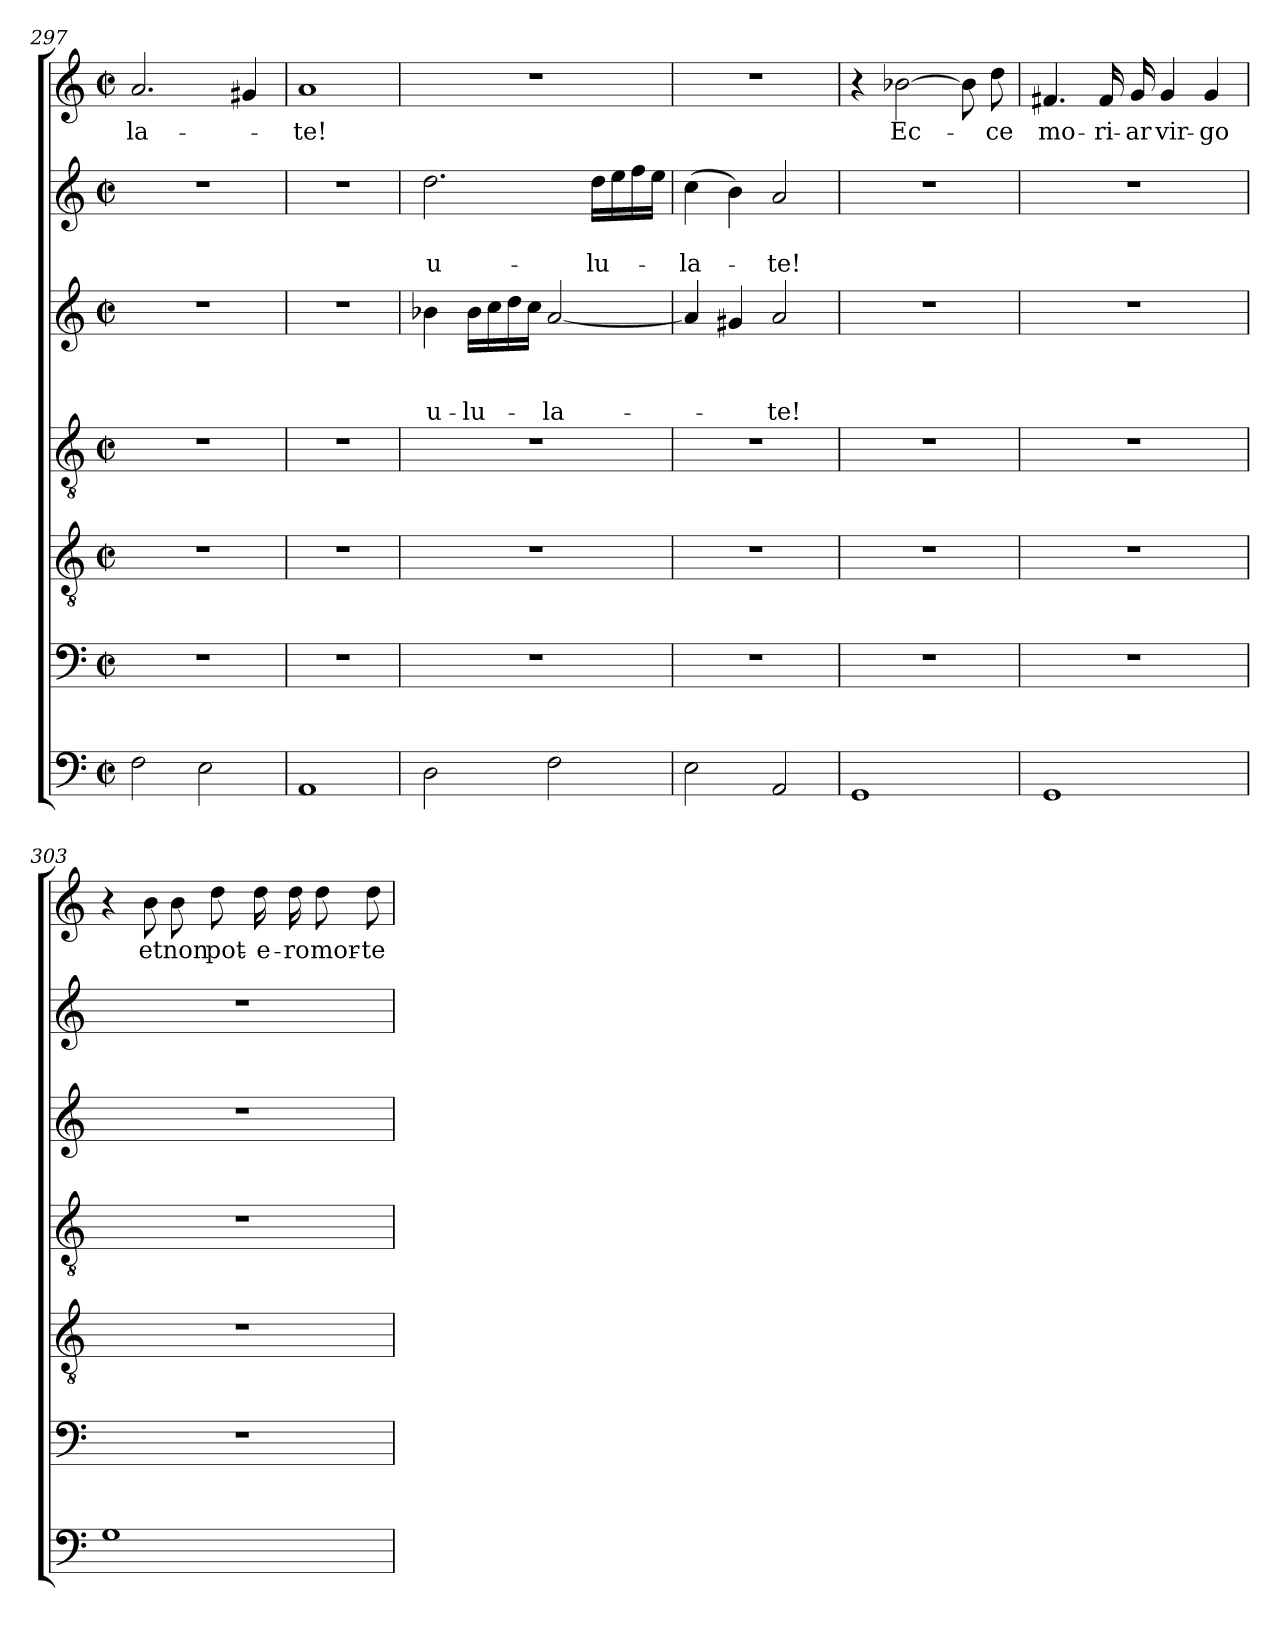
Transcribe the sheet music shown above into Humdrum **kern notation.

**kern	**kern	**kern	**kern	**kern	**text	**text	**text	**kern	**text	**text	**kern	**text
*part7	*part6	*part5	*part4	*part3	*part3	*part3	*part3	*part2	*part2	*part2	*part1	*part1
*staff7	*staff6	*staff5	*staff4	*staff3	*staff3	*staff3	*staff3	*staff2	*staff2	*staff2	*staff1	*staff1
!!LO:LB:g=z
*clefF4	*clefF4	*clefGv2	*clefGv2	*clefG2	*	*	*	*clefG2	*	*	*clefG2	*
*k[]	*k[]	*k[]	*k[]	*k[]	*	*	*	*k[]	*	*	*k[]	*
*C:	*C:	*C:	*C:	*C:	*	*	*	*C:	*	*	*C:	*
*M2/2	*M2/2	*M2/2	*M2/2	*M2/2	*	*	*	*M2/2	*	*	*M2/2	*
*met(c|)	*met(c|)	*met(c|)	*met(c|)	*met(c|)	*	*	*	*met(c|)	*	*	*met(c|)	*
=297	=297	=297	=297	=297	=297	=297	=297	=297	=297	=297	=297	=297
2F\	1r	1r	1r	1r	.	.	.	1r	.	.	2.a/	-la-
2E\	.	.	.	.	.	.	.	.	.	.	.	.
.	.	.	.	.	.	.	.	.	.	.	4g#X/	.
=298	=298	=298	=298	=298	=298	=298	=298	=298	=298	=298	=298	=298
1AA	1r	1r	1r	1r	.	.	.	1r	.	.	1a	-te!
=299	=299	=299	=299	=299	=299	=299	=299	=299	=299	=299	=299	=299
2D\	1r	1r	1r	4b-X\	.	.	u-	2.dd\	.	u-	1r	.
.	.	.	.	16b-\LL	.	.	-lu-	.	.	.	.	.
.	.	.	.	16cc\	.	.	.	.	.	.	.	.
.	.	.	.	16dd\	.	.	.	.	.	.	.	.
.	.	.	.	16cc\JJ	.	.	.	.	.	.	.	.
2F\	.	.	.	[2a/	.	.	-la-	.	.	.	.	.
.	.	.	.	.	.	.	.	16dd\LL	.	-lu-	.	.
.	.	.	.	.	.	.	.	16ee\	.	.	.	.
.	.	.	.	.	.	.	.	16ff\	.	.	.	.
.	.	.	.	.	.	.	.	16ee\JJ	.	.	.	.
=300	=300	=300	=300	=300	=300	=300	=300	=300	=300	=300	=300	=300
2E\	1r	1r	1r	4a/]	.	.	.	(4cc\	.	-la-	1r	.
.	.	.	.	4g#X/	.	.	.	4b\)	.	.	.	.
2AA/	.	.	.	2a/	.	.	-te!	2a/	.	-te!	.	.
=301	=301	=301	=301	=301	=301	=301	=301	=301	=301	=301	=301	=301
1GG	1r	1r	1r	1r	.	.	.	1r	.	.	4r	.
.	.	.	.	.	.	.	.	.	.	.	[2b-X\	Ec-
.	.	.	.	.	.	.	.	.	.	.	8b-\]	.
.	.	.	.	.	.	.	.	.	.	.	8dd\	-ce
=302	=302	=302	=302	=302	=302	=302	=302	=302	=302	=302	=302	=302
1GG	1r	1r	1r	1r	.	.	.	1r	.	.	4.f#X/	mo-
.	.	.	.	.	.	.	.	.	.	.	16f#/	-ri-
.	.	.	.	.	.	.	.	.	.	.	16g/	-ar
.	.	.	.	.	.	.	.	.	.	.	4g/	vir-
.	.	.	.	.	.	.	.	.	.	.	4g/	-go
=303	=303	=303	=303	=303	=303	=303	=303	=303	=303	=303	=303	=303
1G	1r	1r	1r	1r	.	.	.	1r	.	.	4r	.
.	.	.	.	.	.	.	.	.	.	.	8b\	et
.	.	.	.	.	.	.	.	.	.	.	8b\	non
.	.	.	.	.	.	.	.	.	.	.	8dd\	pot-
.	.	.	.	.	.	.	.	.	.	.	16dd\	-e-
.	.	.	.	.	.	.	.	.	.	.	16dd\	-ro
.	.	.	.	.	.	.	.	.	.	.	8dd\	mor-
.	.	.	.	.	.	.	.	.	.	.	8dd\	-te
=	=	=	=	=	=	=	=	=	=	=	=	=
*-	*-	*-	*-	*-	*-	*-	*-	*-	*-	*-	*-	*-
